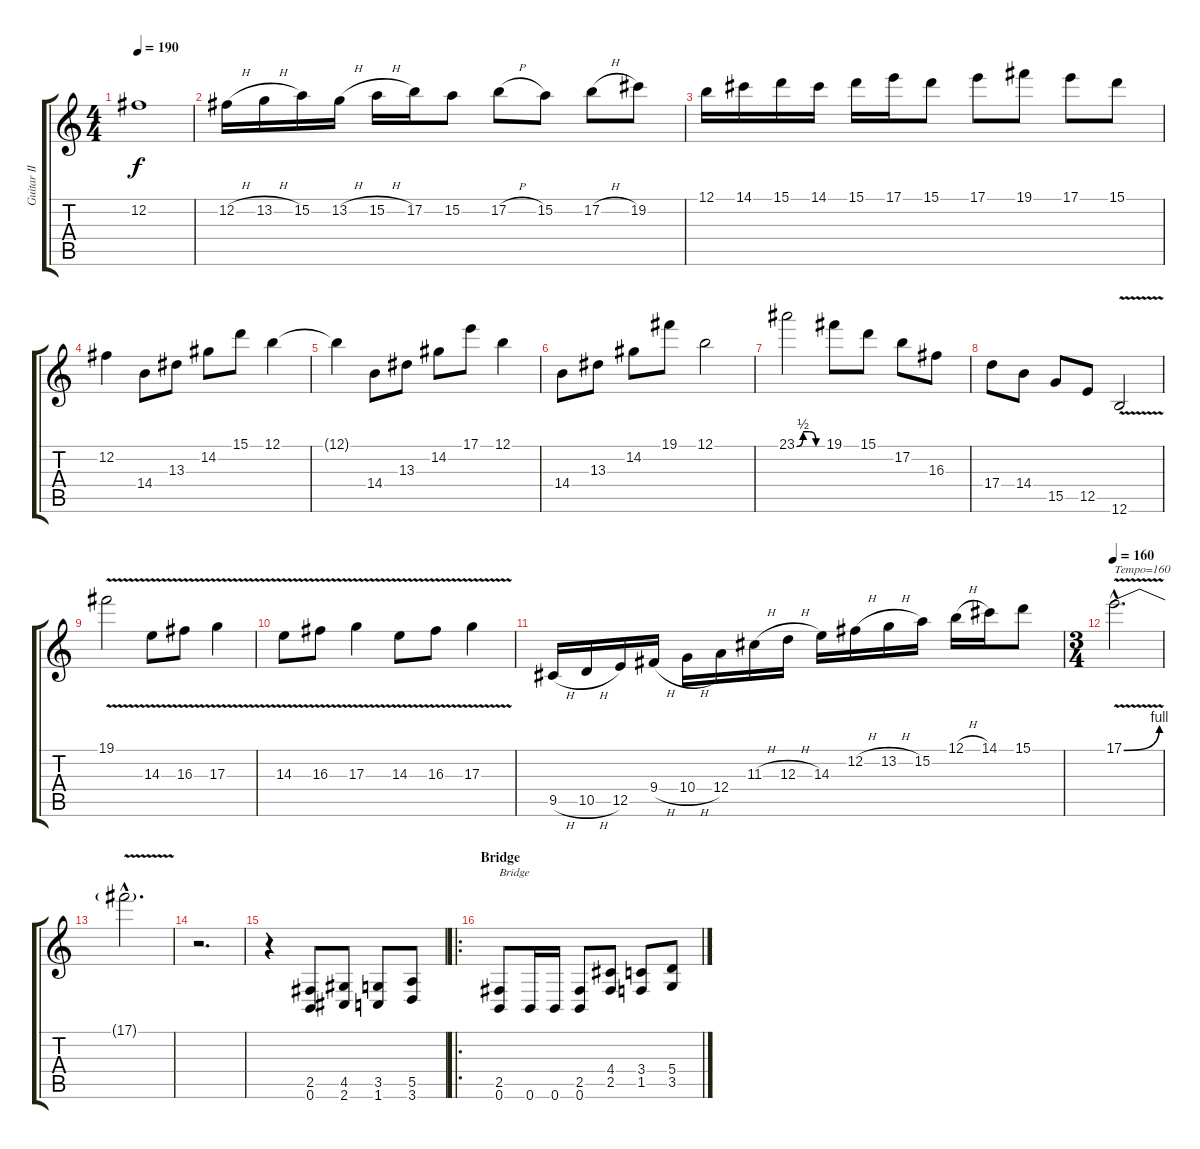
\track ("Guitar II [Alex Auburn]" "Guitar II ") {instrument distortionguitar}
\staff {score tabs}
\tuning (B3 Gb3 D3 A2 E2 B1) {hide}
\ts (4 4)
\tempo 190
\clef g2
\ks c
12.2{t}.1{dy f} |
12.2{h}.16 13.2{h}.16 15.2.16 13.2{h}.16 15.2{h}.16 17.2.16 15.2.8 17.2{h}.8 15.2.8 17.2{h}.8 19.2.8 |
12.1.16 14.1.16 15.1.16 14.1.16 15.1.16 17.1.16 15.1.8 17.1.8 19.1.8 17.1.8 15.1.8 |
12.2.4 14.4.8 13.3.8 14.2.8 15.1.8 12.1.4 |
12.1{t}.4 14.4.8 13.3.8 14.2.8 17.1.8 12.1.4 |
14.4.8 13.3.8 14.2.8 19.1.8 12.1.2 |
23.1{be (custom 0 0 15 2 30 2 45 0 60 0)}.2 19.1.8 15.1.8 17.2.8 16.3.8 |
17.4.8 14.4.8 15.5.8 12.5.8 12.6{v}.2 |
19.1{v}.2 14.3{v}.8 16.3{v}.8 17.3{v}.4 |
14.3{v}.8 16.3{v}.8 17.3{v}.4 14.3{v}.8 16.3{v}.8 17.3{v}.4 |
9.5{h}.16 10.5{h}.16 12.5.16 9.4{h}.16 10.4{h}.16 12.4.16 11.3{h}.16 12.3{h}.16 14.3.16 12.2{h}.16 13.2{h}.16 15.2.16 12.1{h}.16 14.1.16 15.1.8 |
\ts (3 4)
\tempo 160
17.1{be (bend 0 0 60 4) v hac}.2{d txt "Tempo=160"} |
17.1{hac t}.2{d} |
r.2{d} |
r.4 (2.5 0.6).8 (4.5 2.6).8 (3.5 1.6).8 (5.5 3.6).8 |
\ro
\section ("" "Bridge")
(2.5 0.6).8{txt "Bridge"} 0.6.16 0.6.16 (2.5 0.6).8 (4.4 2.5).8 (3.4 1.5).8 (5.4 3.5).8
